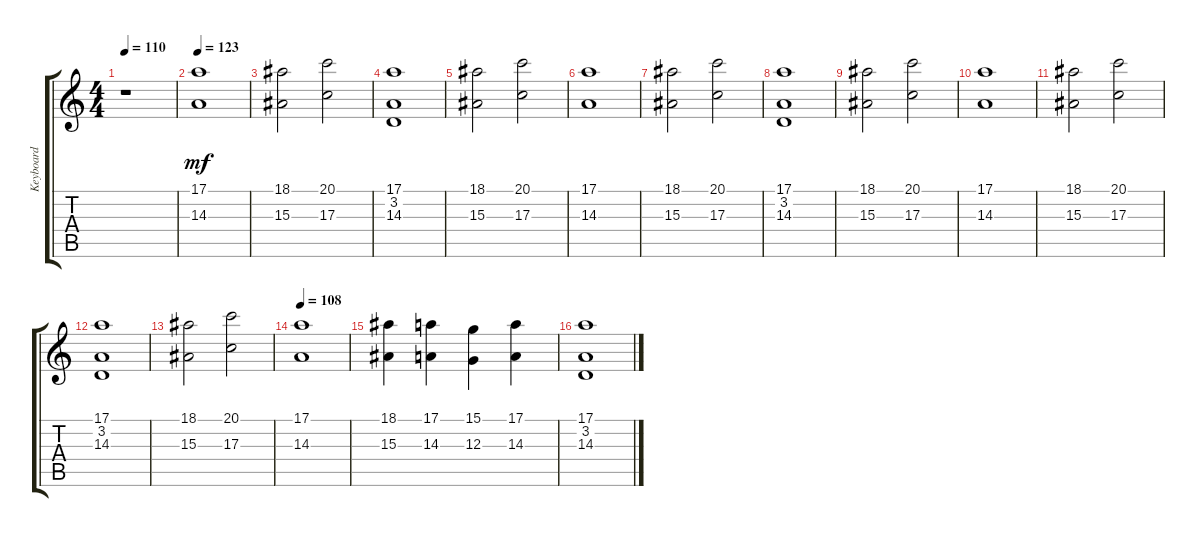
\track ("Keyboard" "Keyboard") {instrument churchorgan}
\staff {score tabs}
\tuning (E4 B3 G3 D3 A2 E2) {hide}
\ts (4 4)
\tempo 110
\clef g2
\ks c
r.1{dy f} |
\tempo 123
(17.1 14.3).1{dy mf volume 13 balance 6 instrument churchorgan} |
(18.1 15.3).2 (20.1 17.3).2 |
(17.1 3.2 14.3).1 |
(18.1 15.3).2 (20.1 17.3).2 |
(17.1 14.3).1 |
(18.1 15.3).2 (20.1 17.3).2 |
(17.1 3.2 14.3).1 |
(18.1 15.3).2 (20.1 17.3).2 |
(17.1 14.3).1 |
(18.1 15.3).2 (20.1 17.3).2 |
(17.1 3.2 14.3).1 |
(18.1 15.3).2 (20.1 17.3).2 |
\tempo 108
(17.1 14.3).1 |
(18.1 15.3).4 (17.1 14.3).4 (15.1 12.3).4 (17.1 14.3).4 |
(17.1 3.2 14.3).1
